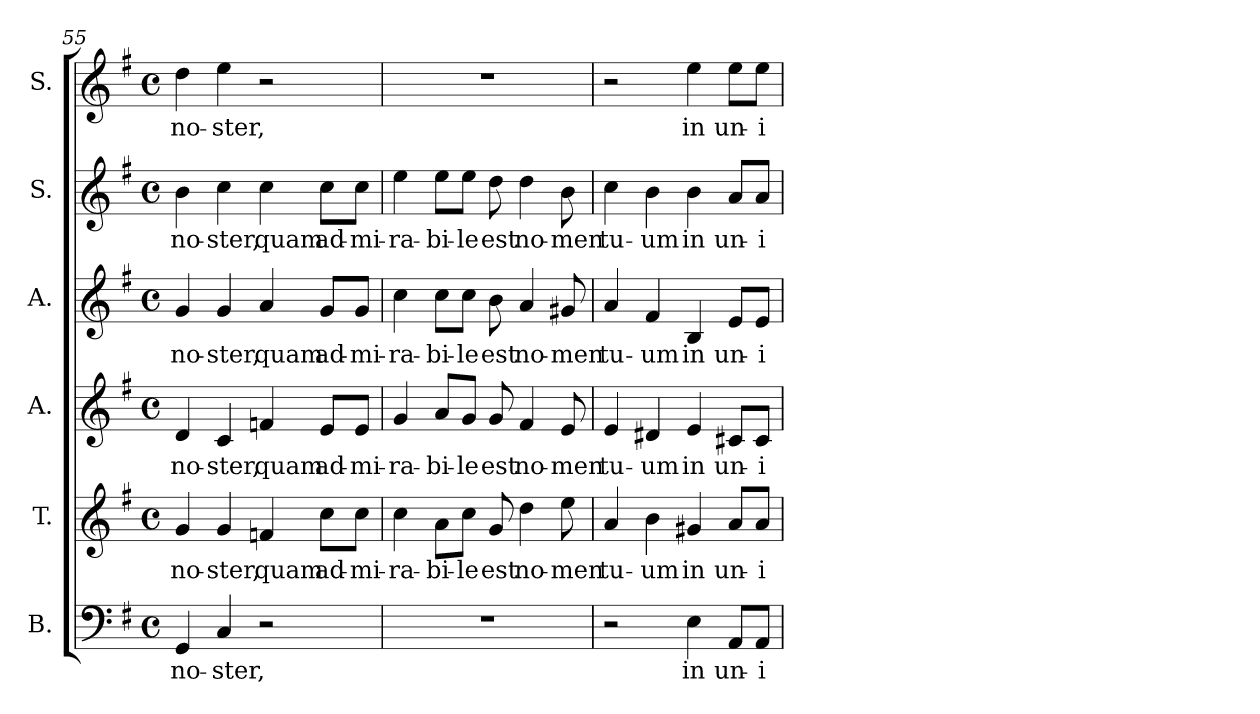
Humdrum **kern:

**kern	**text	**kern	**text	**kern	**text	**kern	**text	**kern	**text	**kern	**text
*part6	*part6	*part5	*part5	*part4	*part4	*part3	*part3	*part2	*part2	*part1	*part1
*staff6	*staff6	*staff5	*staff5	*staff4	*staff4	*staff3	*staff3	*staff2	*staff2	*staff1	*staff1
*I"B.	*	*I"T.	*	*I"A.	*	*I"A.	*	*I"S.	*	*I"S.	*
*I'B.	*	*I'T.	*	*I'A.	*	*I'A.	*	*I'S.	*	*I'S.	*
*clefF4	*	*clefG2	*	*clefG2	*	*clefG2	*	*clefG2	*	*clefG2	*
*	*	*ITrd7c12	*	*	*	*	*	*	*	*	*
*k[f#]	*	*k[f#]	*	*k[f#]	*	*k[f#]	*	*k[f#]	*	*k[f#]	*
*G:	*	*G:	*	*G:	*	*G:	*	*G:	*	*G:	*
*M4/4	*	*M4/4	*	*M4/4	*	*M4/4	*	*M4/4	*	*M4/4	*
*met(c)	*	*met(c)	*	*met(c)	*	*met(c)	*	*met(c)	*	*met(c)	*
=55	=55	=55	=55	=55	=55	=55	=55	=55	=55	=55	=55
!	!LO:LY:b:color=#000000	!	!	!	!	!	!	!	!	!	!
!	!	!	!LO:LY:b:color=#000000	!	!	!	!	!	!	!	!
!	!	!	!	!	!LO:LY:b:color=#000000	!	!	!	!	!	!
!	!	!	!	!	!	!	!LO:LY:b:color=#000000	!	!	!	!
!	!	!	!	!	!	!	!	!	!LO:LY:b:color=#000000	!	!
!	!	!	!	!	!	!	!	!	!	!	!LO:LY:b:color=#000000
4GGi/	no-	4Gi/	no-	4di/	no-	4gi/	no-	4bi\	no-	4ddi\	no-
!	!LO:LY:b:color=#000000	!	!	!	!	!	!	!	!	!	!
!	!	!	!LO:LY:b:color=#000000	!	!	!	!	!	!	!	!
!	!	!	!	!	!LO:LY:b:color=#000000	!	!	!	!	!	!
!	!	!	!	!	!	!	!LO:LY:b:color=#000000	!	!	!	!
!	!	!	!	!	!	!	!	!	!LO:LY:b:color=#000000	!	!
!	!	!	!	!	!	!	!	!	!	!	!LO:LY:b:color=#000000
4Ci/	-ster,	4Gi/	-ster,	4ci/	-ster,	4gi/	-ster,	4cci\	-ster,	4eei\	-ster,
!	!	!	!LO:LY:b:color=#000000	!	!	!	!	!	!	!	!
!	!	!	!	!	!LO:LY:b:color=#000000	!	!	!	!	!	!
!	!	!	!	!	!	!	!LO:LY:b:color=#000000	!	!	!	!
!	!	!	!	!	!	!	!	!	!LO:LY:b:color=#000000	!	!
2r	.	4Fni/	quam	4fni/	quam	4ai/	quam	4cci\	quam	2r	.
!	!	!	!LO:LY:b:color=#000000	!	!	!	!	!	!	!	!
!	!	!	!	!	!LO:LY:b:color=#000000	!	!	!	!	!	!
!	!	!	!	!	!	!	!LO:LY:b:color=#000000	!	!	!	!
!	!	!	!	!	!	!	!	!	!LO:LY:b:color=#000000	!	!
.	.	8ci\L	ad-	8ei/L	ad-	8gi/L	ad-	8cci\L	ad-	.	.
!	!	!	!LO:LY:b:color=#000000	!	!	!	!	!	!	!	!
!	!	!	!	!	!LO:LY:b:color=#000000	!	!	!	!	!	!
!	!	!	!	!	!	!	!LO:LY:b:color=#000000	!	!	!	!
!	!	!	!	!	!	!	!	!	!LO:LY:b:color=#000000	!	!
.	.	8ci\J	-mi-	8ei/J	-mi-	8gi/J	-mi-	8cci\J	-mi-	.	.
=56	=56	=56	=56	=56	=56	=56	=56	=56	=56	=56	=56
!	!	!	!LO:LY:b:color=#000000	!	!	!	!	!	!	!	!
!	!	!	!	!	!LO:LY:b:color=#000000	!	!	!	!	!	!
!	!	!	!	!	!	!	!LO:LY:b:color=#000000	!	!	!	!
!	!	!	!	!	!	!	!	!	!LO:LY:b:color=#000000	!	!
1r	.	4ci\	-ra-	4gi/	-ra-	4cci\	-ra-	4eei\	-ra-	1r	.
!	!	!	!LO:LY:b:color=#000000	!	!	!	!	!	!	!	!
!	!	!	!	!	!LO:LY:b:color=#000000	!	!	!	!	!	!
!	!	!	!	!	!	!	!LO:LY:b:color=#000000	!	!	!	!
!	!	!	!	!	!	!	!	!	!LO:LY:b:color=#000000	!	!
.	.	8Ai\L	-bi-	8ai/L	-bi-	8cci\L	-bi-	8eei\L	-bi-	.	.
!	!	!	!LO:LY:b:color=#000000	!	!	!	!	!	!	!	!
!	!	!	!	!	!LO:LY:b:color=#000000	!	!	!	!	!	!
!	!	!	!	!	!	!	!LO:LY:b:color=#000000	!	!	!	!
!	!	!	!	!	!	!	!	!	!LO:LY:b:color=#000000	!	!
.	.	8ci\J	-le	8gi/J	-le	8cci\J	-le	8eei\J	-le	.	.
!	!	!	!LO:LY:b:color=#000000	!	!	!	!	!	!	!	!
!	!	!	!	!	!LO:LY:b:color=#000000	!	!	!	!	!	!
!	!	!	!	!	!	!	!LO:LY:b:color=#000000	!	!	!	!
!	!	!	!	!	!	!	!	!	!LO:LY:b:color=#000000	!	!
.	.	8Gi/	est	8gi/	est	8bi\	est	8ddi\	est	.	.
!	!	!	!LO:LY:b:color=#000000	!	!	!	!	!	!	!	!
!	!	!	!	!	!LO:LY:b:color=#000000	!	!	!	!	!	!
!	!	!	!	!	!	!	!LO:LY:b:color=#000000	!	!	!	!
!	!	!	!	!	!	!	!	!	!LO:LY:b:color=#000000	!	!
.	.	4di\	no-	4f#i/	no-	4ai/	no-	4ddi\	no-	.	.
!	!	!	!LO:LY:b:color=#000000	!	!	!	!	!	!	!	!
!	!	!	!	!	!LO:LY:b:color=#000000	!	!	!	!	!	!
!	!	!	!	!	!	!	!LO:LY:b:color=#000000	!	!	!	!
!	!	!	!	!	!	!	!	!	!LO:LY:b:color=#000000	!	!
.	.	8ei\	-men	8ei/	-men	8g#Xi/	-men	8bi\	-men	.	.
!!LO:LB:g=z
=57	=57	=57	=57	=57	=57	=57	=57	=57	=57	=57	=57
!	!	!	!LO:LY:b:color=#000000	!	!	!	!	!	!	!	!
!	!	!	!	!	!LO:LY:b:color=#000000	!	!	!	!	!	!
!	!	!	!	!	!	!	!LO:LY:b:color=#000000	!	!	!	!
!	!	!	!	!	!	!	!	!	!LO:LY:b:color=#000000	!	!
2r	.	4Ai/	tu-	4ei/	tu-	4ai/	tu-	4cci\	tu-	2r	.
!	!	!	!LO:LY:b:color=#000000	!	!	!	!	!	!	!	!
!	!	!	!	!	!LO:LY:b:color=#000000	!	!	!	!	!	!
!	!	!	!	!	!	!	!LO:LY:b:color=#000000	!	!	!	!
!	!	!	!	!	!	!	!	!	!LO:LY:b:color=#000000	!	!
.	.	4Bi\	-um	4d#Xi/	-um	4f#i/	-um	4bi\	-um	.	.
!	!LO:LY:b:color=#000000	!	!	!	!	!	!	!	!	!	!
!	!	!	!LO:LY:b:color=#000000	!	!	!	!	!	!	!	!
!	!	!	!	!	!LO:LY:b:color=#000000	!	!	!	!	!	!
!	!	!	!	!	!	!	!LO:LY:b:color=#000000	!	!	!	!
!	!	!	!	!	!	!	!	!	!LO:LY:b:color=#000000	!	!
!	!	!	!	!	!	!	!	!	!	!	!LO:LY:b:color=#000000
4Ei\	in	4G#Xi/	in	4ei/	in	4Bi/	in	4bi\	in	4eei\	in
!	!LO:LY:b:color=#000000	!	!	!	!	!	!	!	!	!	!
!	!	!	!LO:LY:b:color=#000000	!	!	!	!	!	!	!	!
!	!	!	!	!	!LO:LY:b:color=#000000	!	!	!	!	!	!
!	!	!	!	!	!	!	!LO:LY:b:color=#000000	!	!	!	!
!	!	!	!	!	!	!	!	!	!LO:LY:b:color=#000000	!	!
!	!	!	!	!	!	!	!	!	!	!	!LO:LY:b:color=#000000
8AAi/L	un-	8Ai/L	un-	8c#Xi/L	un-	8ei/L	un-	8ai/L	un-	8eei\L	un-
!	!LO:LY:b:color=#000000	!	!	!	!	!	!	!	!	!	!
!	!	!	!LO:LY:b:color=#000000	!	!	!	!	!	!	!	!
!	!	!	!	!	!LO:LY:b:color=#000000	!	!	!	!	!	!
!	!	!	!	!	!	!	!LO:LY:b:color=#000000	!	!	!	!
!	!	!	!	!	!	!	!	!	!LO:LY:b:color=#000000	!	!
!	!	!	!	!	!	!	!	!	!	!	!LO:LY:b:color=#000000
8AAi/J	-i-	8Ai/J	-i-	8c#i/J	-i-	8ei/J	-i-	8ai/J	-i-	8eei\J	-i-
=	=	=	=	=	=	=	=	=	=	=	=
*-	*-	*-	*-	*-	*-	*-	*-	*-	*-	*-	*-
